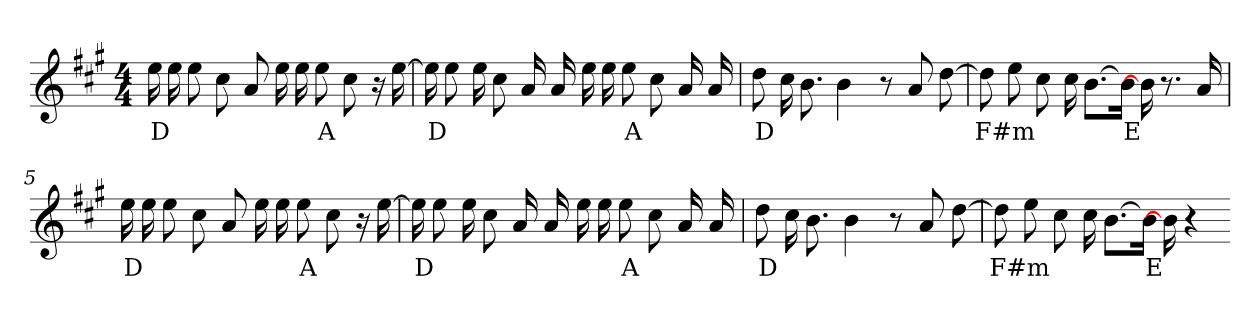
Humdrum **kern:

**kern	**text
*part1	*part1
*staff1	*staff1
*clefG2	*
*k[f#c#g#]	*
*M4/4	*
=1	=1
16ee	D
16ee	.
8ee	.
8cc#	.
8a	.
16ee	.
16ee	.
8ee	A
8cc#	.
16r	.
[16ee	.
=2	=2
16ee]	D
8ee	.
16ee	.
8cc#	.
16a	.
16a	.
16ee	.
16ee	.
8ee	A
8cc#	.
16a	.
16a	.
=3	=3
8dd	D
16cc#	.
8.b	.
4b	.
8r	.
8a	.
[8dd	.
=4	=4
8dd]	F#m
8ee	.
8cc#	.
16cc#	.
[8.bL	.
16bJk]	E
16b]	.
8.r	.
16a	.
=5	=5
16ee	D
16ee	.
8ee	.
8cc#	.
8a	.
16ee	.
16ee	.
8ee	A
8cc#	.
16r	.
[16ee	.
=6	=6
16ee]	D
8ee	.
16ee	.
8cc#	.
16a	.
16a	.
16ee	.
16ee	.
8ee	A
8cc#	.
16a	.
16a	.
=7	=7
8dd	D
16cc#	.
8.b	.
4b	.
8r	.
8a	.
[8dd	.
=8	=8
8dd]	F#m
8ee	.
8cc#	.
16cc#	.
[8.bL	.
16bJk]	E
16b]	.
4r	.
=-	=-
*-	*-
